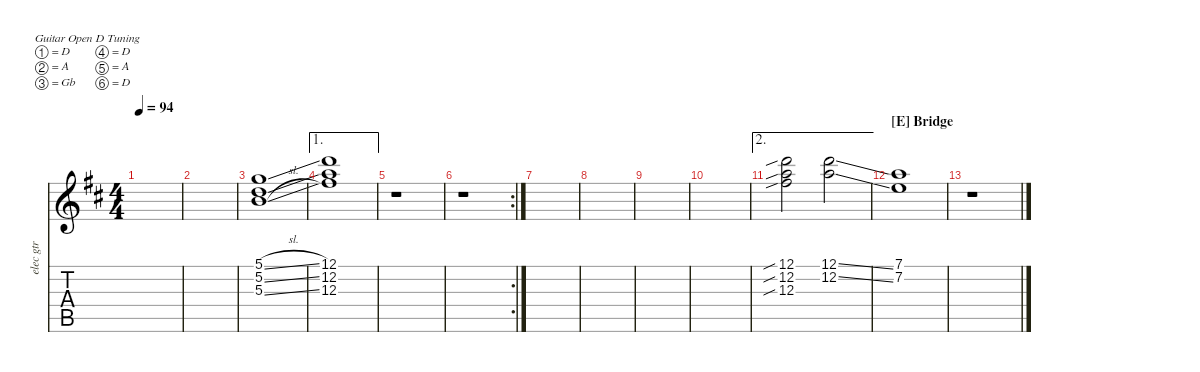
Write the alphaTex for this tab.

\defaultSystemsLayout 4
\hideDynamics
\bracketExtendMode nobrackets
\otherSystemsTrackNameOrientation horizontal
\track ("elec gtr" "elec gtr") {instrument electricguitarclean}
\staff {score tabs}
\tuning (D4 A3 Gb3 D3 A2 D2)
\ts (4 4)
\tempo 94
\clef g2
\ks d
|
|
(5.1{sl acc forcenatural} 5.2{sl acc forcenatural} 5.3{sl acc forcenatural}).1 |
\ae 1
(12.1{acc forcenatural} 12.2{acc forcenatural} 12.3{acc #}).1 |
r.1 |
\rc 2
r.1 |
|
|
|
|
\ae 2
(12.1{sib acc forcenatural} 12.2{sib acc forcenatural} 12.3{sib acc #}).2 (12.1{ss acc forcenatural} 12.2{ss acc forcenatural}).2 |
\section ("E" "Bridge")
(7.1{acc forcenatural} 7.2{acc forcenatural}).1 |
r.1
